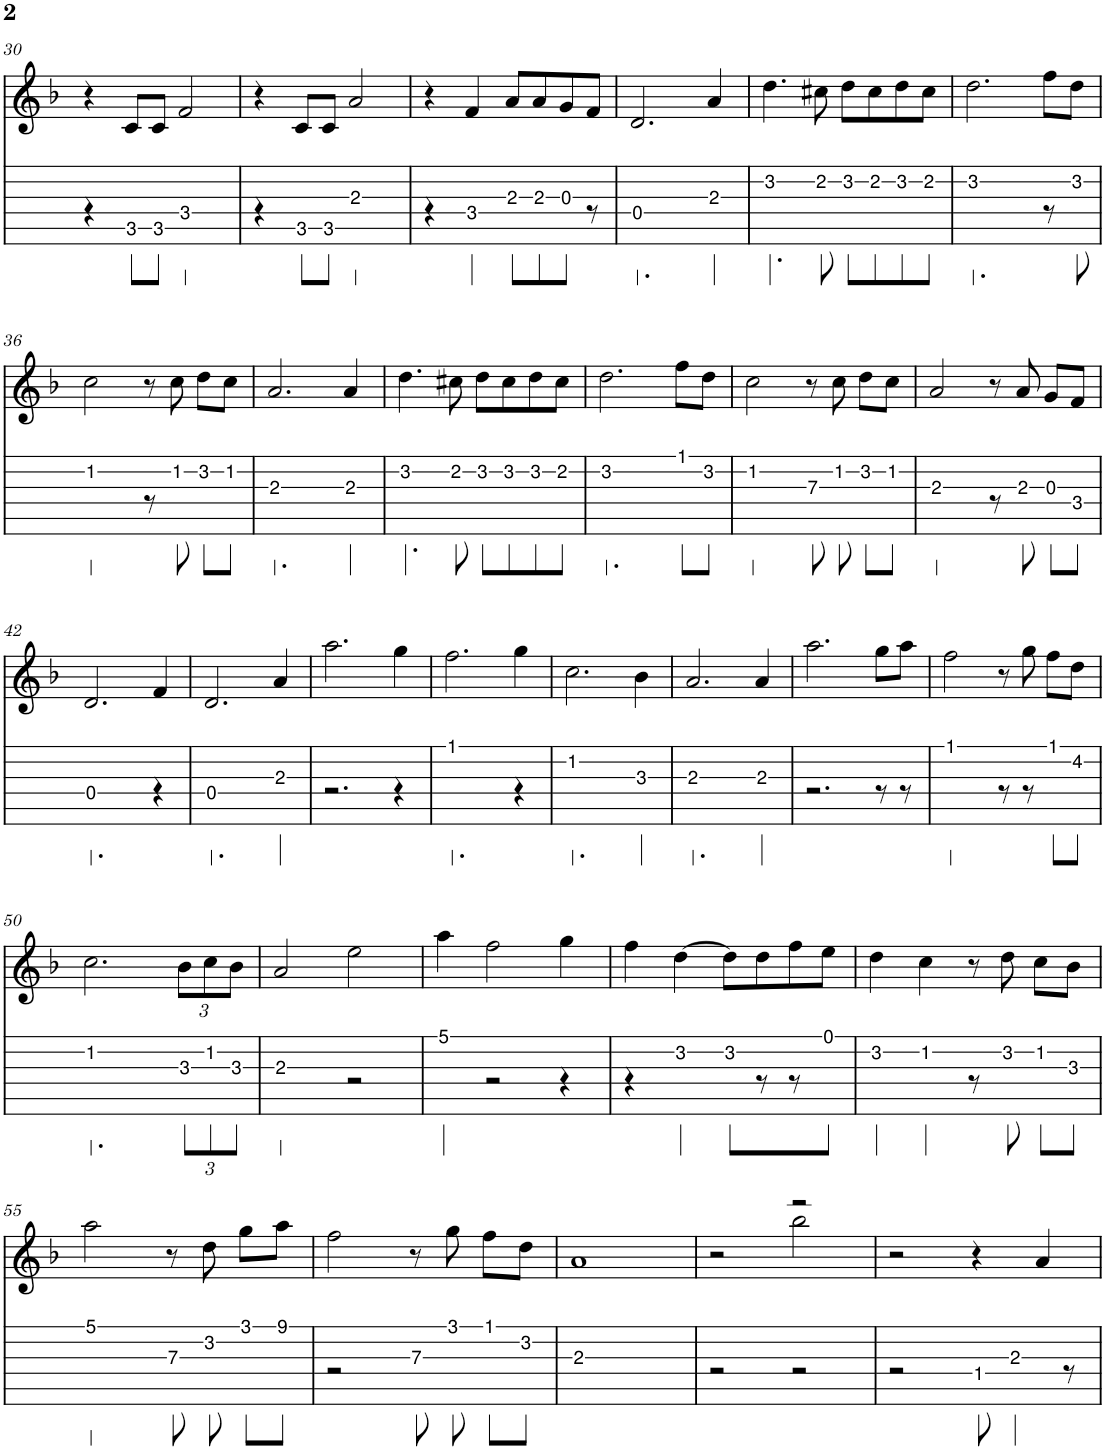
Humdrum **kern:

**kern	**kern
*part2	*part1
*staff2	*staff1
*I"Acoustic Guitar	*I"Piano
*I'Ac Gtr	*I'Pno
!!LO:PB:g=z
*	*clefG2
*k[]	*k[b-]
*M4/4	*M4/4
=30	=30
4r	4r
8Cn\L	8c/L
8Cn\J	8c/J
2Fn\	2f/
=31	=31
4r	4r
8Cn\L	8c/L
8Cn\J	8c/J
2An\	2a/
=32	=32
4r	4r
4Fn\	4f/
8An\L	8a/L
8An\	8a/
8Gn\J	8g/
8r	8f/J
=33	=33
2.Dn\	2.d/
4An\	4a/
=34	=34
4.dn\	4.dd\
8c#X\	8cc#X\
8dn\L	8dd\L
8c#X\	8cc#\
8dn\	8dd\
8c#X\J	8cc#\J
=35	=35
2.dn\	2.dd\
8r	8ff\L
8dn\	8dd\J
!!LO:LB:g=z
=36	=36
2cn\	2cc\
8r	8r
8cn\	8cc\
8dn\L	8dd\L
8cn\J	8cc\J
=37	=37
2.An\	2.a/
4An\	4a/
=38	=38
4.dn\	4.dd\
8c#X\	8cc#X\
8dn\L	8dd\L
8dn\	8cc#\
8dn\	8dd\
8c#X\J	8cc#\J
=39	=39
2.dn\	2.dd\
8fn\L	8ff\L
8dn\J	8dd\J
=40	=40
2cn\	2cc\
8dn\	8r
8cn\	8cc\
8dn\L	8dd\L
8cn\J	8cc\J
=41	=41
2An\	2a/
8r	8r
8An\	8a/
8Gn\L	8g/L
8Fn\J	8f/J
!!LO:LB:g=z
=42	=42
2.Dn\	2.d/
4r	4f/
=43	=43
2.Dn\	2.d/
4An\	4a/
=44	=44
2.r	2.aa\
4r	4gg\
=45	=45
2.fn\	2.ff\
4r	4gg\
=46	=46
2.cn\	2.cc\
4B-X\	4b-\
=47	=47
2.An\	2.a/
4An\	4a/
=48	=48
2.r	2.aa\
8r	8gg\L
8r	8aa\J
=49	=49
2fn\	2ff\
8r	8r
8r	8gg\
8fn\L	8ff\L
8e-X\J	8dd\J
!!LO:LB:g=z
=50	=50
2.cn\	2.cc\
*Xbrackettup	*Xbrackettup
12B-X\L	12b-\L
12cn\	12cc\
12B-X\J	12b-\J
=51	=51
2An\	2a/
2r	2ee\
=52	=52
4an\	4aa\
2r	2ff\
4r	4gg\
=53	=53
4r	4ff\
4dn\	[4dd\
8dn\L	8dd\L]
8r	8dd\
8r	8ff\
8en\J	8ee\J
=54	=54
4dn\	4dd\
4cn\	4cc\
8r	8r
8dn\	8dd\
8cn\L	8cc\L
8B-X\J	8b-\J
!!LO:LB:g=z
=55	=55
2an\	2aa\
8dn\	8r
8dn\	8dd\
8gn\L	8gg\L
8cc#X\J	8aa\J
=56	=56
2r	2ff\
8dn\	8r
8gn\	8gg\
8fn\L	8ff\L
8dn\J	8dd\J
=57	=57
1An	1a
=58	=58
*	*^
2r	2r	2ryy
2r	2r	2bb-\
*	*v	*v
=59	=59
2r	2r
8E-X\	4r
4An\	.
.	4a/
8r	.
=	=
*-	*-
